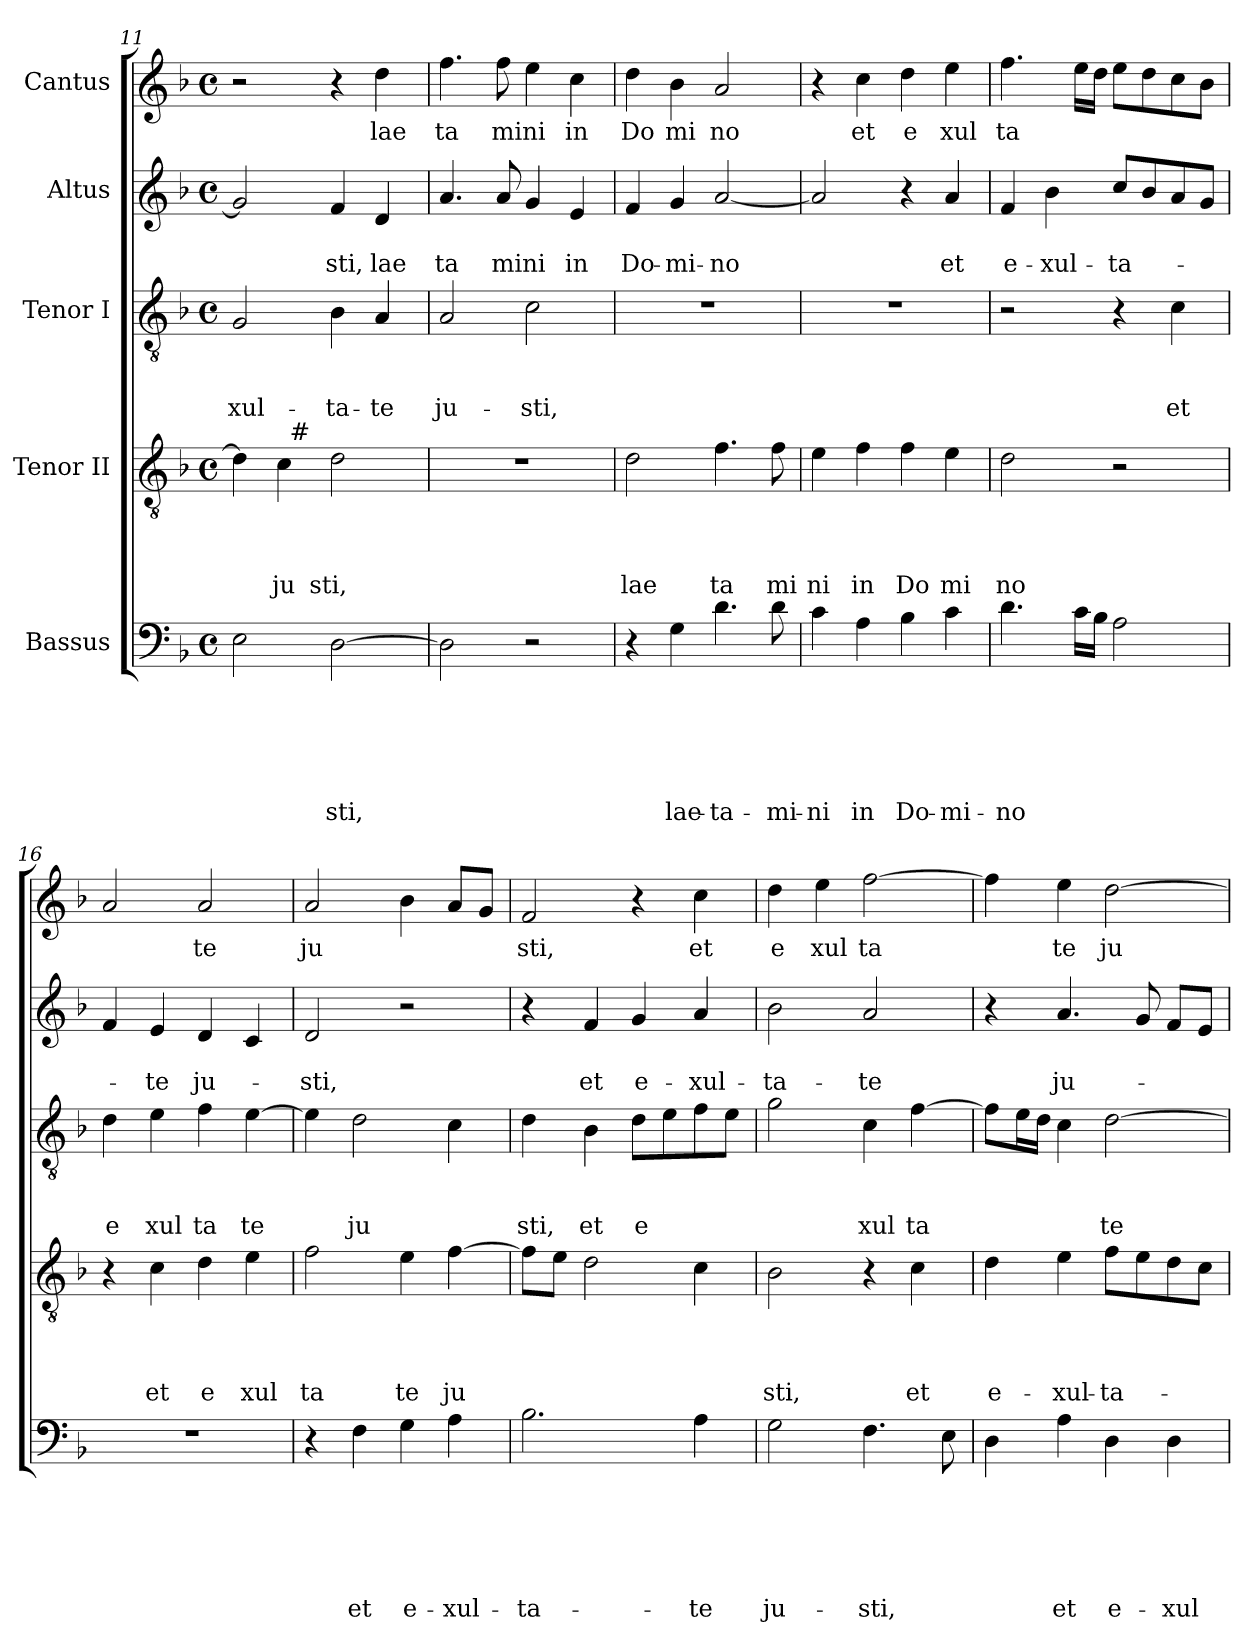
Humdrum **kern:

**kern	**text	**text	**text	**text	**text	**text	**kern	**text	**text	**text	**text	**kern	**text	**text	**text	**kern	**text	**text	**kern	**text
*part5	*part5	*part5	*part5	*part5	*part5	*part5	*part4	*part4	*part4	*part4	*part4	*part3	*part3	*part3	*part3	*part2	*part2	*part2	*part1	*part1
*staff5	*staff5	*staff5	*staff5	*staff5	*staff5	*staff5	*staff4	*staff4	*staff4	*staff4	*staff4	*staff3	*staff3	*staff3	*staff3	*staff2	*staff2	*staff2	*staff1	*staff1
*I"Bassus	*	*	*	*	*	*	*I"Tenor II	*	*	*	*	*I"Tenor I	*	*	*	*I"Altus	*	*	*I"Cantus	*
*clefF4	*	*	*	*	*	*	*clefGv2	*	*	*	*	*clefGv2	*	*	*	*clefG2	*	*	*clefG2	*
*k[b-]	*	*	*	*	*	*	*k[b-]	*	*	*	*	*k[b-]	*	*	*	*k[b-]	*	*	*k[b-]	*
*F:	*	*	*	*	*	*	*F:	*	*	*	*	*F:	*	*	*	*F:	*	*	*F:	*
*M4/4	*	*	*	*	*	*	*M4/4	*	*	*	*	*M4/4	*	*	*	*M4/4	*	*	*M4/4	*
*met(c)	*	*	*	*	*	*	*met(c)	*	*	*	*	*met(c)	*	*	*	*met(c)	*	*	*met(c)	*
=11	=11	=11	=11	=11	=11	=11	=11	=11	=11	=11	=11	=11	=11	=11	=11	=11	=11	=11	=11	=11
!	!	!	!	!	!	!	!	!	!	!	!	!	!	!	!LO:LY:b	!	!	!	!	!
*	*	*	*	*	*	*	*^	*	*	*	*	*	*	*	*	*	*	*	*	*
2E\	.	.	.	.	.	.	4d\]	4ryy	.	.	.	.	2G/	.	.	-xul-	2g/]	.	.	2r	.
!	!	!	!	!	!	!	!	!	!	!	!	!LO:LY:b	!	!	!	!	!	!	!	!	!
.	.	.	.	.	.	.	4c\	32ryy	.	.	.	ju	.	.	.	.	.	.	.	.	.
!	!	!	!	!	!	!	!	!LO:TX:a:t=#	!	!	!	!	!	!	!	!	!	!	!	!	!
.	.	.	.	.	.	.	.	2ryy	.	.	.	.	.	.	.	.	.	.	.	.	.
!	!	!	!	!	!	!LO:LY:b	!	!	!	!	!	!LO:LY:b	!	!	!	!LO:LY:b	!	!	!LO:LY:b	!	!
[>2D\	.	.	.	.	.	sti,	2d\	.	.	.	.	sti,	4B-\	.	.	-ta-	4f/	.	sti,	4r	.
!	!	!	!	!	!	!	!	!	!	!	!	!	!	!	!	!LO:LY:b	!	!	!LO:LY:b	!	!LO:LY:b
.	.	.	.	.	.	.	.	.	.	.	.	.	4A/	.	.	-te	4d/	.	lae	4dd\	lae
.	.	.	.	.	.	.	.	8..ryy	.	.	.	.	.	.	.	.	.	.	.	.	.
=12	=12	=12	=12	=12	=12	=12	=12	=12	=12	=12	=12	=12	=12	=12	=12	=12	=12	=12	=12	=12	=12
!	!	!	!	!	!	!	!	!	!	!	!	!	!	!	!	!LO:LY:b	!	!	!LO:LY:b	!	!LO:LY:b
*	*	*	*	*	*	*	*v	*v	*	*	*	*	*	*	*	*	*	*	*	*	*
2D\]	.	.	.	.	.	.	1r	.	.	.	.	2A/	.	.	ju-	4.a/	.	ta	4.ff\	ta
!	!	!	!	!	!	!	!	!	!	!	!	!	!	!	!	!	!	!LO:LY:b	!	!LO:LY:b
.	.	.	.	.	.	.	.	.	.	.	.	.	.	.	.	8a/	.	mini	8ff\	mini
!	!	!	!	!	!	!	!	!	!	!	!	!	!	!	!LO:LY:b	!	!	!	!	!
2r	.	.	.	.	.	.	.	.	.	.	.	2c\	.	.	-sti,	4g/	.	.	4ee\	.
!	!	!	!	!	!	!	!	!	!	!	!	!	!	!	!	!	!	!LO:LY:b	!	!LO:LY:b
.	.	.	.	.	.	.	.	.	.	.	.	.	.	.	.	4e/	.	in	4cc\	in
!!LO:LB:g=z
=13	=13	=13	=13	=13	=13	=13	=13	=13	=13	=13	=13	=13	=13	=13	=13	=13	=13	=13	=13	=13
!	!	!	!	!	!	!	!	!	!	!	!LO:LY:b	!	!	!	!	!	!	!LO:LY:b	!	!LO:LY:b
4r	.	.	.	.	.	.	2d\	.	.	.	lae	1r	.	.	.	4f/	.	Do-	4dd\	Do
!	!	!	!	!	!	!LO:LY:b	!	!	!	!	!	!	!	!	!	!	!	!LO:LY:b	!	!LO:LY:b
4G\	.	.	.	.	.	lae-	.	.	.	.	.	.	.	.	.	4g/	.	-mi-	4b-\	mi
!	!	!	!	!	!	!LO:LY:b	!	!	!	!	!LO:LY:b	!	!	!	!	!	!	!LO:LY:b	!	!LO:LY:b
4.d\	.	.	.	.	.	-ta-	4.f\	.	.	.	ta	.	.	.	.	[<2a/	.	-no	2a/	no
!	!	!	!	!	!	!LO:LY:b	!	!	!	!	!LO:LY:b	!	!	!	!	!	!	!	!	!
8d\	.	.	.	.	.	-mi-	8f\	.	.	.	mi	.	.	.	.	.	.	.	.	.
=14	=14	=14	=14	=14	=14	=14	=14	=14	=14	=14	=14	=14	=14	=14	=14	=14	=14	=14	=14	=14
!	!	!	!	!	!	!LO:LY:b	!	!	!	!	!LO:LY:b	!	!	!	!	!	!	!	!	!
4c\	.	.	.	.	.	-ni	4e\	.	.	.	ni	1r	.	.	.	2a/]	.	.	4r	.
!	!	!	!	!	!	!LO:LY:b	!	!	!	!	!LO:LY:b	!	!	!	!	!	!	!	!	!LO:LY:b
4A\	.	.	.	.	.	in	4f\	.	.	.	in	.	.	.	.	.	.	.	4cc\	et
!	!	!	!	!	!	!LO:LY:b	!	!	!	!	!LO:LY:b	!	!	!	!	!	!	!	!	!LO:LY:b
4B-\	.	.	.	.	.	Do-	4f\	.	.	.	Do	.	.	.	.	4r	.	.	4dd\	e
!	!	!	!	!	!	!LO:LY:b	!	!	!	!	!LO:LY:b	!	!	!	!	!	!	!LO:LY:b	!	!LO:LY:b
4c\	.	.	.	.	.	-mi-	4e\	.	.	.	mi	.	.	.	.	4a/	.	et	4ee\	xul
=15	=15	=15	=15	=15	=15	=15	=15	=15	=15	=15	=15	=15	=15	=15	=15	=15	=15	=15	=15	=15
!	!	!	!	!	!	!LO:LY:b	!	!	!	!	!LO:LY:b	!	!	!	!	!	!	!LO:LY:b	!	!LO:LY:b
4.d\	.	.	.	.	.	-no	2d\	.	.	.	no	2r	.	.	.	4f/	.	e-	4.ff\	ta
!	!	!	!	!	!	!	!	!	!	!	!	!	!	!	!	!	!	!LO:LY:b	!	!
.	.	.	.	.	.	.	.	.	.	.	.	.	.	.	.	4b-\	.	-xul-	.	.
16c\LL	.	.	.	.	.	.	.	.	.	.	.	.	.	.	.	.	.	.	16ee\LL	.
16B-\JJ	.	.	.	.	.	.	.	.	.	.	.	.	.	.	.	.	.	.	16dd\JJ	.
!	!	!	!	!	!	!	!	!	!	!	!	!	!	!	!	!	!	!LO:LY:b	!	!
2A\	.	.	.	.	.	.	2r	.	.	.	.	4r	.	.	.	8cc/L	.	-ta-	8ee\L	.
.	.	.	.	.	.	.	.	.	.	.	.	.	.	.	.	8b-/	.	.	8dd\	.
!	!	!	!	!	!	!	!	!	!	!	!	!	!	!	!LO:LY:b	!	!	!	!	!
.	.	.	.	.	.	.	.	.	.	.	.	4c\	.	.	et	8a/	.	.	8cc\	.
.	.	.	.	.	.	.	.	.	.	.	.	.	.	.	.	8g/J	.	.	8b-\J	.
=16	=16	=16	=16	=16	=16	=16	=16	=16	=16	=16	=16	=16	=16	=16	=16	=16	=16	=16	=16	=16
!	!	!	!	!	!	!	!	!	!	!	!	!	!	!	!LO:LY:b	!	!	!	!	!
1r	.	.	.	.	.	.	4r	.	.	.	.	4d\	.	.	e	4f/	.	.	2a/	.
!	!	!	!	!	!	!	!	!	!	!	!LO:LY:b	!	!	!	!LO:LY:b	!	!	!LO:LY:b	!	!
.	.	.	.	.	.	.	4c\	.	.	.	et	4e\	.	.	xul	4e/	.	-te	.	.
!	!	!	!	!	!	!	!	!	!	!	!LO:LY:b	!	!	!	!LO:LY:b	!	!	!LO:LY:b	!	!LO:LY:b
.	.	.	.	.	.	.	4d\	.	.	.	e	4f\	.	.	ta	4d/	.	ju-	2a/	te
!	!	!	!	!	!	!	!	!	!	!	!LO:LY:b	!	!	!	!LO:LY:b	!	!	!	!	!
.	.	.	.	.	.	.	4e\	.	.	.	xul	[>4e\	.	.	te	4c/	.	.	.	.
=17	=17	=17	=17	=17	=17	=17	=17	=17	=17	=17	=17	=17	=17	=17	=17	=17	=17	=17	=17	=17
!	!	!	!	!	!	!	!	!	!	!	!LO:LY:b	!	!	!	!	!	!	!LO:LY:b	!	!LO:LY:b
4r	.	.	.	.	.	.	2f\	.	.	.	ta	4e\]	.	.	.	2d/	.	-sti,	2a/	ju
!	!	!	!	!	!	!LO:LY:b	!	!	!	!	!	!	!	!	!LO:LY:b	!	!	!	!	!
4F\	.	.	.	.	.	et	.	.	.	.	.	2d\	.	.	ju	.	.	.	.	.
!	!	!	!	!	!	!LO:LY:b	!	!	!	!	!LO:LY:b	!	!	!	!	!	!	!	!	!
4G\	.	.	.	.	.	e-	4e\	.	.	.	te	.	.	.	.	2r	.	.	4b-\	.
!	!	!	!	!	!	!LO:LY:b	!	!	!	!	!LO:LY:b	!	!	!	!	!	!	!	!	!
4A\	.	.	.	.	.	-xul-	[>4f\	.	.	.	ju	4c\	.	.	.	.	.	.	8a/L	.
.	.	.	.	.	.	.	.	.	.	.	.	.	.	.	.	.	.	.	8g/J	.
=18	=18	=18	=18	=18	=18	=18	=18	=18	=18	=18	=18	=18	=18	=18	=18	=18	=18	=18	=18	=18
!	!	!	!	!	!	!LO:LY:b	!	!	!	!	!	!	!	!	!LO:LY:b	!	!	!	!	!LO:LY:b
2.B-\	.	.	.	.	.	-ta-	8f\L]	.	.	.	.	4d\	.	.	sti,	4r	.	.	2f/	sti,
.	.	.	.	.	.	.	8e\J	.	.	.	.	.	.	.	.	.	.	.	.	.
!	!	!	!	!	!	!	!	!	!	!	!	!	!	!	!LO:LY:b	!	!	!LO:LY:b	!	!
.	.	.	.	.	.	.	2d\	.	.	.	.	4B-\	.	.	et	4f/	.	et	.	.
!	!	!	!	!	!	!	!	!	!	!	!	!	!	!	!LO:LY:b	!	!	!LO:LY:b	!	!
.	.	.	.	.	.	.	.	.	.	.	.	8d\L	.	.	e	4g/	.	e-	4r	.
.	.	.	.	.	.	.	.	.	.	.	.	8e\	.	.	.	.	.	.	.	.
!	!	!	!	!	!	!LO:LY:b	!	!	!	!	!	!	!	!	!	!	!	!LO:LY:b	!	!LO:LY:b
4A\	.	.	.	.	.	-te	4c\	.	.	.	.	8f\	.	.	.	4a/	.	-xul-	4cc\	et
.	.	.	.	.	.	.	.	.	.	.	.	8e\J	.	.	.	.	.	.	.	.
=19	=19	=19	=19	=19	=19	=19	=19	=19	=19	=19	=19	=19	=19	=19	=19	=19	=19	=19	=19	=19
!	!	!	!	!	!	!LO:LY:b	!	!	!	!	!LO:LY:b	!	!	!	!	!	!	!LO:LY:b	!	!LO:LY:b
2G\	.	.	.	.	.	ju-	2B-\	.	.	.	sti,	2g\	.	.	.	2b-\	.	-ta-	4dd\	e
!	!	!	!	!	!	!	!	!	!	!	!	!	!	!	!	!	!	!	!	!LO:LY:b
.	.	.	.	.	.	.	.	.	.	.	.	.	.	.	.	.	.	.	4ee\	xul
!	!	!	!	!	!	!LO:LY:b	!	!	!	!	!	!	!	!	!LO:LY:b	!	!	!LO:LY:b	!	!LO:LY:b
4.F\	.	.	.	.	.	-sti,	4r	.	.	.	.	4c\	.	.	xul	2a/	.	-te	[>2ff\	ta
!	!	!	!	!	!	!	!	!	!	!	!LO:LY:b	!	!	!	!LO:LY:b	!	!	!	!	!
.	.	.	.	.	.	.	4c\	.	.	.	et	[>4f\	.	.	ta	.	.	.	.	.
8E\	.	.	.	.	.	.	.	.	.	.	.	.	.	.	.	.	.	.	.	.
!!LO:PB:g=z
=20	=20	=20	=20	=20	=20	=20	=20	=20	=20	=20	=20	=20	=20	=20	=20	=20	=20	=20	=20	=20
!	!	!	!	!	!	!	!	!	!	!	!LO:LY:b	!	!	!	!	!	!	!	!	!
4D\	.	.	.	.	.	.	4d\	.	.	.	e-	8f\L]	.	.	.	4r	.	.	4ff\]	.
.	.	.	.	.	.	.	.	.	.	.	.	16e\L	.	.	.	.	.	.	.	.
.	.	.	.	.	.	.	.	.	.	.	.	16d\JJ	.	.	.	.	.	.	.	.
!	!	!	!	!	!	!LO:LY:b	!	!	!	!	!LO:LY:b	!	!	!	!	!	!	!LO:LY:b	!	!LO:LY:b
4A\	.	.	.	.	.	et	4e\	.	.	.	-xul-	4c\	.	.	.	4.a/	.	ju-	4ee\	te
!	!	!	!	!	!	!LO:LY:b	!	!	!	!	!LO:LY:b	!	!	!	!LO:LY:b	!	!	!	!	!LO:LY:b
4D\	.	.	.	.	.	e-	8f\L	.	.	.	-ta-	[>2d\	.	.	te	.	.	.	[>2dd\	ju
.	.	.	.	.	.	.	8e\	.	.	.	.	.	.	.	.	8g/	.	.	.	.
!	!	!	!	!	!	!LO:LY:b	!	!	!	!	!	!	!	!	!	!	!	!	!	!
4D\	.	.	.	.	.	-xul-	8d\	.	.	.	.	.	.	.	.	8f/L	.	.	.	.
.	.	.	.	.	.	.	8c\J	.	.	.	.	.	.	.	.	8e/J	.	.	.	.
=	=	=	=	=	=	=	=	=	=	=	=	=	=	=	=	=	=	=	=	=
*-	*-	*-	*-	*-	*-	*-	*-	*-	*-	*-	*-	*-	*-	*-	*-	*-	*-	*-	*-	*-
